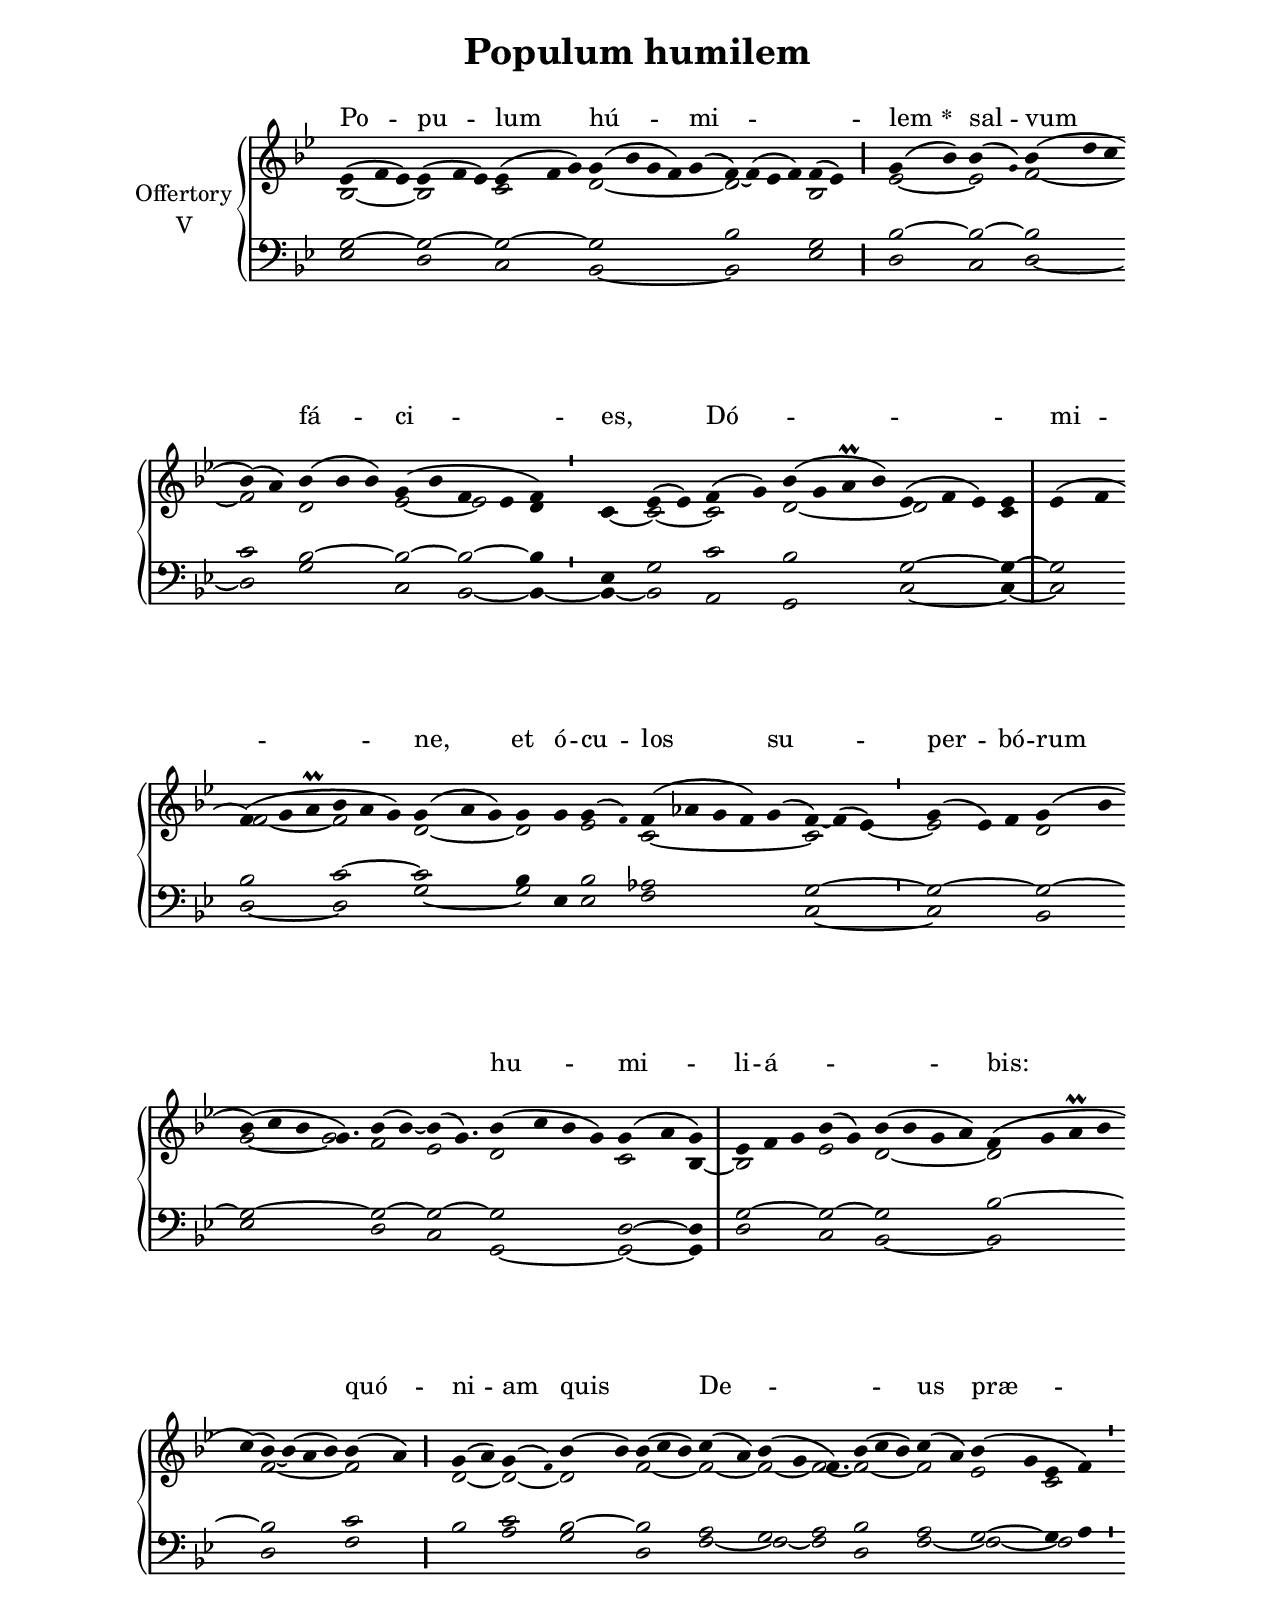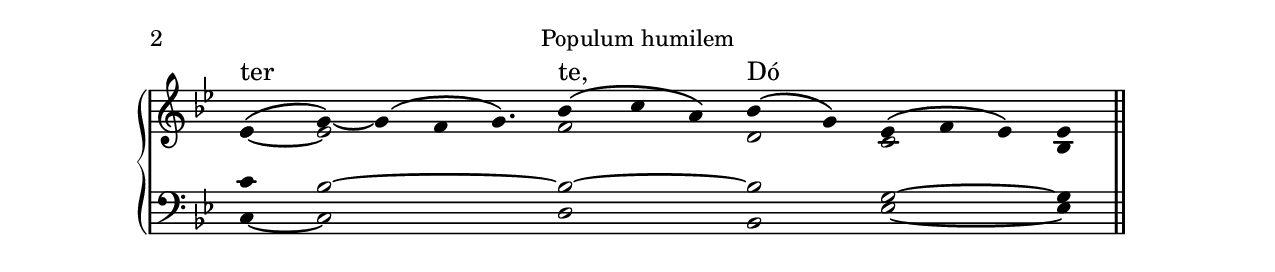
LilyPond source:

\version "2.18"
\include "gregorian.ly"
\include "noh2.ily"


%Page reference: page ii.170
%(volume.page)

global = {
 \key ees \lydian
 \cadenzaOn 
}

\header {
  title = \markup \center-column {"Populum humilem" \vspace #1 }
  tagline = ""
  composer = ""
}

\paper {
 #(include-special-characters)
  oddHeaderMarkup = \markup \fill-line {
    \line {}
    \center-column {
      \on-the-fly #first-page     " "
      \on-the-fly #not-first-page "Populum humilem"
    }
    \line { \on-the-fly #print-page-number-check-first \fromproperty #'page:page-number-string }
  }
  evenHeaderMarkup = \markup \fill-line {
    \line { \on-the-fly #print-page-number-check-first \fromproperty #'page:page-number-string }
    \center-column { "Populum humilem" }
    \line {}
  }
}

chantText = \lyricmode {
Po -- pu -- lum hú -- mi -- _ lem 
\set stanza = " * " 
sal -- vum fá -- ci -- es, _ Dó -- _ _ _ mi -- ne, 
et ó -- cu -- los su -- per -- bó -- rum _ hu -- mi -- li -- á -- _ _ _ bis: 
quó -- ni -- am quis _ De -- _ _ us 
præ -- ter te, Dó -- _ _ _ _ _ _ _ _ _ mi -- ne? }

chantMusic = {
\tieDown   ees'4 ( f'4 ees'4) ees'4 ( f'4 ees'4) ees'4 ( f'4 g'4) g'4 ( bes'4 g'4 f'4) g'4 ( f'4) ~ f'4 ( ees'4 f'4) f'4 ( ees'4) \divisioMaior
 g'4 ( bes'4) bes'4 ( \once \tweak #'font-size #-4 g' ) bes'4 ( d''4 c''4 \forceBreak
) bes'4 ( a'4) bes'4 ( bes'4 bes'4) g'4 ( bes'4 f'4 ees'4 f'4) \divisioMinima
 c'4 ees'4 ( ees'4) f'4 ( g'4) bes'4 ( g'4 a'\prall bes'4) ees'4 ( f'4 ees'4) ees'4 \divisioMaxima
 ees'4 ( f'4 \forceBreak
) f'4 ( g'4 a'\prall bes'4 a'4 g'4) g'4 ( a'4 g'4) g'4 g'4 g'4 ( \once \tweak #'font-size #-4 f' )  f'4 ( aes'4 g'4 f'4) g'4 ( f'4) ~ f'4 ( ees'4) \divisioMinima
 g'4 ( ees'4) f'4 g'4 ( bes'4 \forceBreak
) bes'4 ( c''4 bes'4 g'4.) bes'4 ( bes'4) ~ bes'4 ( g'4.) bes'4 ( c''4 bes'4 g'4) g'4 ( a'4 g'4) \divisioMaxima
 ees'4 f'4 g'4 bes'4 ( g'4) bes'4 ( bes'4 g'4 a'4) f'4 ( g'4 a'\prall bes'4 \forceBreak
) c''4 ( bes'4) ~ bes'4 ( a'4 bes'4) bes'4 ( a'4) \divisioMaior
 g'4 ( a'4) g'4 ( \once \tweak #'font-size #-4 f' ) bes'4 ( bes'4) bes'4 ( c''4 bes'4) c''4 ( a'4) bes'4 ( g'4 f'4.) bes'4 ( c''4 bes'4) c''4 ( a'4) bes'4 ( g'4 ees'4 f'4) \divisioMinima \forceBreak

 ees'4 ( g'4) ~ g'4 ( f'4 g'4.) bes'4 ( c''4 a'4) bes'4 ( g'4) ees'4 ( f'4 ees'4) ees'4 \finalis

}

altoMusic = {
bes2*3/2 ~ bes2*3/2 c'2*3/2 d'2*5/2 ~ d'2*4/2 bes2 \divisioMaior
ees'2 ~ ees'2 f'2*3/2 ~ f'2 d'2*3/2 ees'2 ~ ees'2 d'4 \divisioMinima
c'4 ~ c'2 ~ c'2 d'2*4/2 ~ d'2*3/2 c'4 \divisioMaxima
r2 f'2*3/2 ~ f'2*3/2 d'2*3/2 ~ d'2 ees'2 c'2*5/2 ~ c'2 ees'4 ~ \divisioMinima
ees'2*3/2 d'2 g'2*3/2 ~ g'2*3/4 f'2 ees'2*5/4 d'2*4/2 c'2 bes4 ~ \divisioMaxima
bes2*3/2 ees'2 d'2*4/2 ~ d'2*5/2 f'2*4/2 ~ f'2 \divisioMaior
d'2 ~ d'2 ~ d'2 f'2*3/2 ~ f'2 ~ f'2 ~ f'2*3/4 ~ f'2*3/2 ~ f'2 ees'2 c'2 \divisioMinima
ees'4 ~ ees'2*9/4 f'2*3/2 d'2 c'2*3/2 bes4 \finalis
}

tenorMusic = {
g2*3/2 ~ g2*3/2 ~ g2*3/2 ~ g2*5/2 bes2*4/2 g2 \divisioMaior
bes2 ~ bes2 ~ bes2*3/2 c'2 bes2*3/2 ~ bes2 ~ bes2 ~ bes4 \divisioMinima
ees4 g2 c'2 bes2*4/2 g2*3/2 ~ g4 ~ \divisioMaxima
g2 bes2*3/2 c'2*3/2 ~ c'2*3/2 bes4 ees4 bes2 aes2*5/2 g2*3/2 ~ \divisioMinima
g2*3/2 ~ g2 ~ g2*9/4 ~ g2 ~ g2*5/4 ~ g2*4/2 d2 ~ d4 \divisioMaxima
g2*3/2 ~ g2 ~ g2*4/2 bes2*5/2 ~ bes2*4/2 c'2 \divisioMaior
bes2 c'2 bes2 ~ bes2*3/2 a2 g2 a2*3/4 bes2*3/2 a2 g2 ~ g4 a4 \divisioMinima
c'4 bes2*9/4 ~ bes2*3/2 ~ bes2 g2*3/2 ~ g4 \finalis
}

bassMusic = {
ees2*3/2 d2*3/2 c2*3/2 bes,2*5/2 ~ bes,2*4/2 ees2 \divisioMaior
d2 c2 d2*3/2 ~ d2 g2*3/2 c2 bes,2 ~ bes,4 ~ \divisioMinima
bes,4 ~ bes,2 a,2 g,2*4/2 c2*3/2 ~ c4 ~ \divisioMaxima
c2 d2*3/2 ~ d2*3/2 g2*3/2 ~ g2 ees2 f2*5/2 c2*3/2 ~ \divisioMinima
c2*3/2 bes,2 ees2*9/4 d2 c2*5/4 g,2*4/2 ~ g,2 ~ g,4 \divisioMaxima
d2*3/2 c2 bes,2*4/2 ~ bes,2*5/2 d2*4/2 f2 \divisioMaior
r2 a2 g2 d2*3/2 f2 ~ f2 ~ f2*3/4 d2*3/2 f2 ~ f2 ~ f2 \divisioMinima
c4 ~ c2*9/4 d2*3/2 bes,2 ees2*3/2 ~ ees4 \finalis
}

voiceLines = {
\voiceLineStyle


}

\score{
  <<
    \new GrandStaff <<
      \set GrandStaff.autoBeaming = ##f
      \set GrandStaff.instrumentName = \markup \center-column {
        "Offertory"
        "V"
      }
      \new Staff = up <<
        \new Voice = "chant" {
          \voiceOne \global \chantMusic
        }
        \new Voice {
          \voiceTwo \global \altoMusic
        }
      >>

      \new Staff = down <<
        \clef bass
        \new Voice {
          \voiceOne \global \tenorMusic
        }
        \new Voice {
          \voiceTwo \global \bassMusic
        }
	\new Voice {
        \voiceThree \global \voiceLines
        }
      >>
    >>
    \new Lyrics \lyricsto chant {
      \chantText
    }
  >>
  \layout{
  }
  \midi{
    \tempo 4 = 125
  }
}
